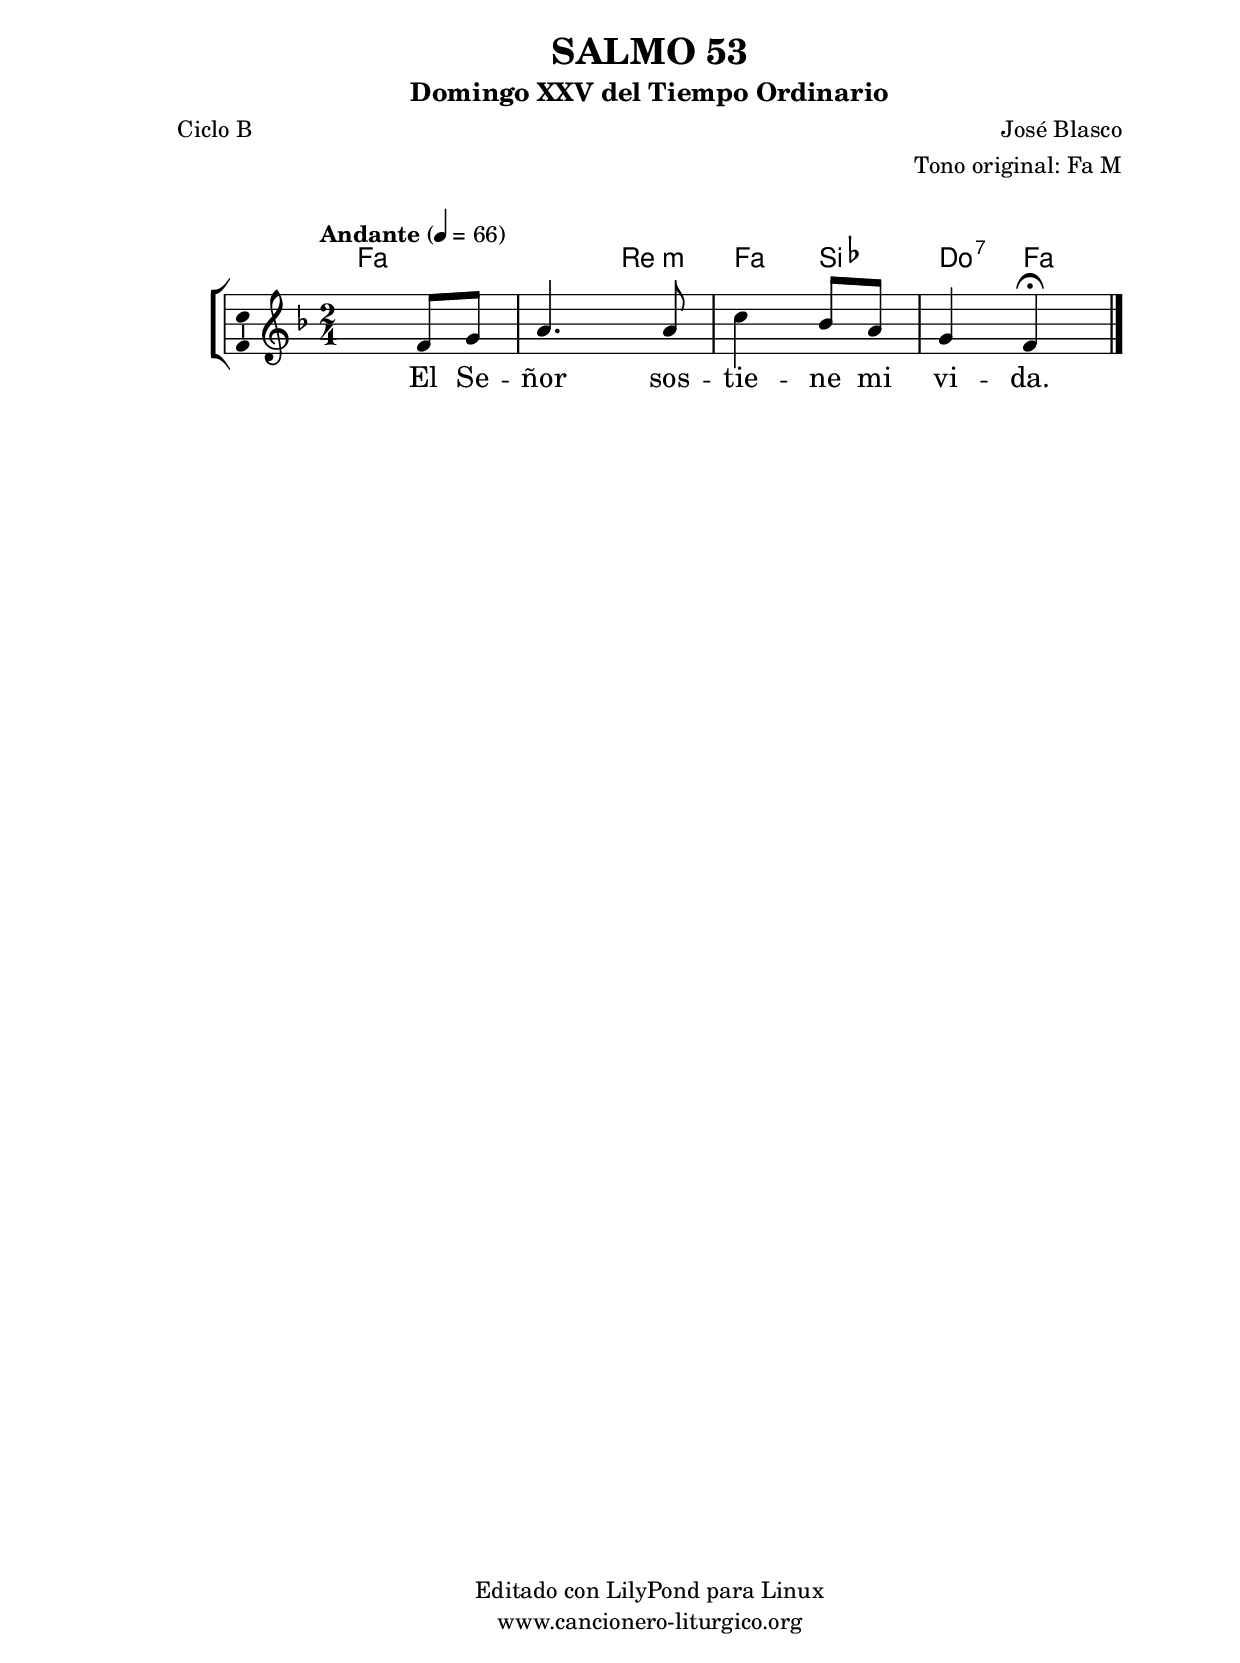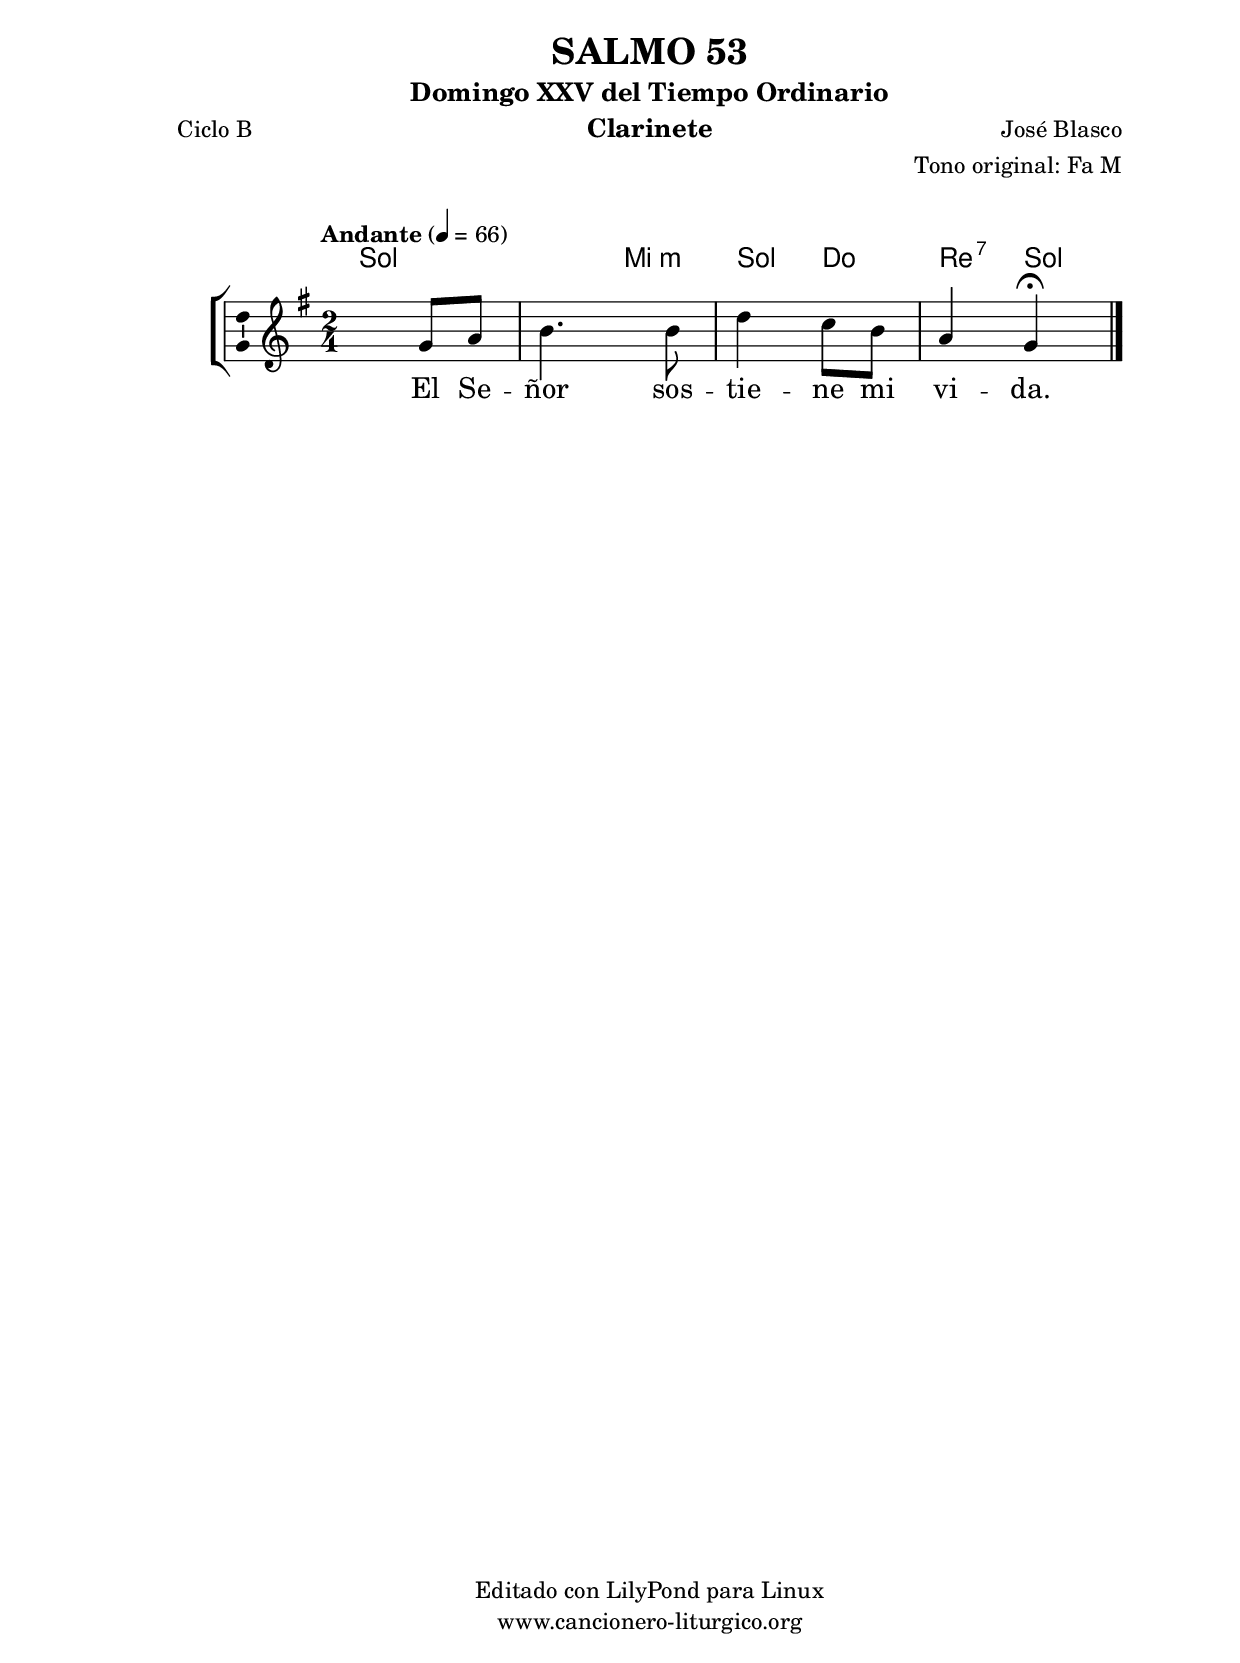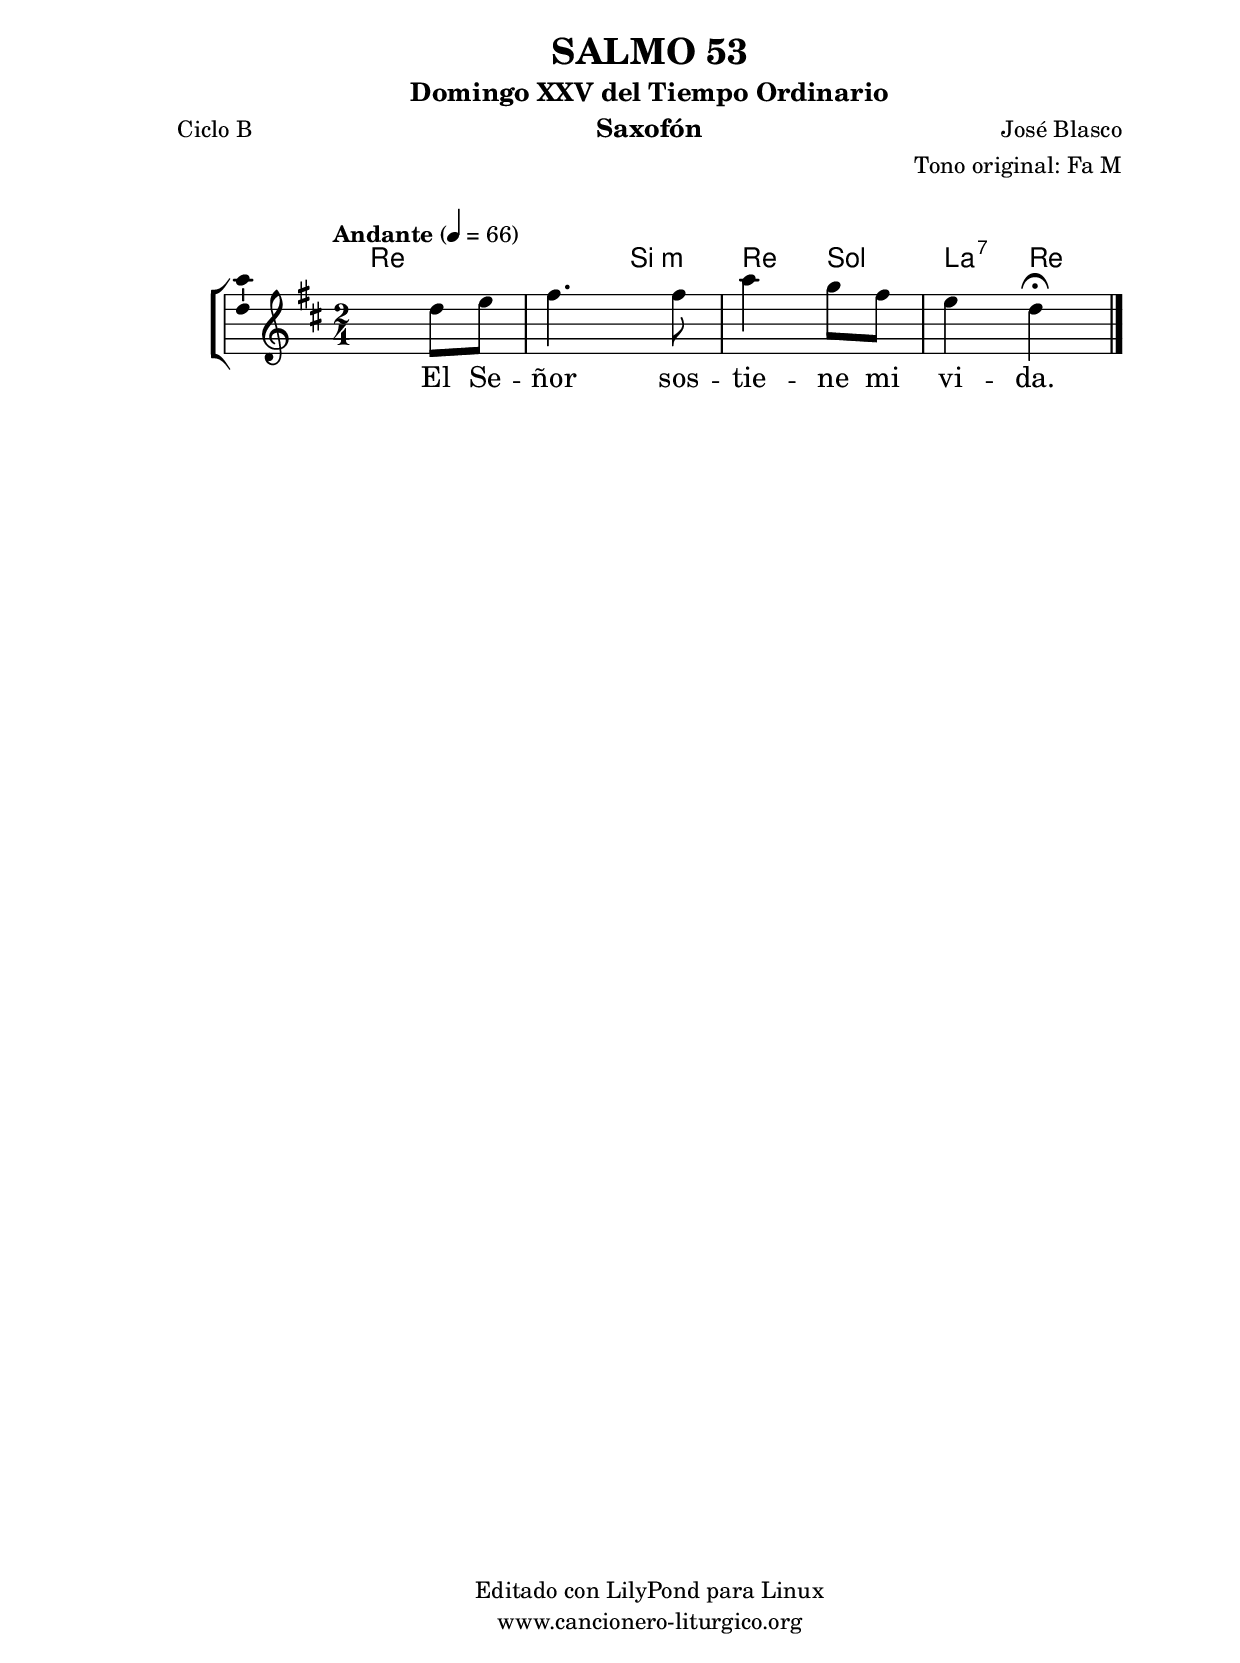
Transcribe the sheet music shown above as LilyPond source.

%
%para convertir .midi en .wav:
%timidity filename.midi -Ow -o finename.wav
%
%
%Para convertir de .wav a .mp3:
%lame -h -m j filename.wav
%
%
%para escuchar el midi:
%timidity nombrefichero.midi
%


%versión de lilypond para la que se ha escrito esta partitura:
\version "2.16.0"

	%Tamaño papel
	#(set-default-paper-size "a4")
	%Tamaño partitura
	#(set-global-staff-size 20)
	%No responde al pulsar sobre una nota
	#(ly:set-option 'point-and-click #f)

%parámetros del encabezamiento:
\header {
	title = "SALMO 53"
	subtitle = "Domingo XXV del Tiempo Ordinario"
	composer = "José Blasco"
	poet = "Ciclo B"
	meter = ""
	arranger = "Tono original: Fa M"
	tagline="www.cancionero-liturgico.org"
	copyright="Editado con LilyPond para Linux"
	tiempo = "Ordinario"
	usos = "Salmo"
	letra = "El Señor sostiene mi vida."
	}

%parámetros asociados al papel:
\paper  {
	oddHeaderMarkup = \markup {\fill-line { \on-the-fly #not-first-page \fromproperty #'header:title \on-the-fly #not-first-page \fromproperty #'header:composer }}
	evenHeaderMarkup = \markup {\fill-line { \fromproperty #'header:composer \fromproperty #'header:title }}
	#(set-paper-size "a4")
	print-page-number = ##f
	first-page-number = 1
	print-first-page-number = ##f
%	head-separation = 3.0 \cm
	top-margin = 2.0 \cm
	bottom-margin = 0.5\cm
%%%	bottom-margin = -1.0\cm
	left-margin = 3.0 \cm
	line-width = 16.0 \cm 
	indent = 8\mm
	interscoreline = 2.\mm
	between-system-space = 15\mm
%	para que las partituras no llenen la hoja:
	ragged-bottom = ##t
%	idem para la última hoja:
	ragged-last-bottom = ##f
%	para que las partituras llenen el ancho del papel:
	ragged-last = ##f
	after-title-space = 2.5 \cm
%page-count=1
%system-count=8

	%Flexible Vertical Spacing
%	markup-markup-spacing =
%	#'((basic-distance . 15) (minimum-distance . 15) (padding . 3))
	markup-system-spacing =
	#'((basic-distance . 15) (minimum-distance . 15) (padding . 3))
	system-system-spacing =
	#'((basic-distance . 15) (minimum-distance . 15) (padding . 3))
	score-system-spacing =
	#'((basic-distance . 15) (minimum-distance . 15) (padding . 5))
%	top-system-spacing = % header
%	#'((basic-distance . 8) (minimum-distance . 0) (padding . 3))
%	top-markup-spacing =
%	#'((basic-distance . 20) (minimum-distance . 20) (padding . 3))
	last-bottom-spacing = % footer
	#'((basic-distance . 5) (minimum-distance . 5) (padding . 3))
%	score-markup-spacing =
%	#'((basic-distance . 16) (minimum-distance . 13) (padding . 3))

	}


%parámetros que afectan a toda la partitura:
global =  {
	%clave de sol (G):
	\clef G
	%armadura:
%	\transpose bes c
	\key f \major
	\tempo "Andante" 4=66
	\set Score.tempoHideNote = ##f
	}


acordes = {
	\italianChords
	\chordmode {
%	\transpose bes c
{

f2 f4 d:m f bes c:7 f

	}
	}
}

melodia = 
%	\transpose bes c'
{
	\relative c'{

\time 2/4

s4 f8 g
a4. a8
c4 bes8 a
g4 f \fermata

	\bar "|."
	}
	}


texto = \lyricmode {
El Se -- ñor sos -- tie -- ne mi vi -- da.
	}


acordesStaff = \context ChordNames = acordesStaff <<
	\set chordChanges = ##t
	\acordes
	>>


vozStaff = \context Voice = vozStaff
\with {\consists "Ambitus_engraver"}
<<
%	\set Staff.instrumentName = ""
%	\set Staff.shortInstrumentName = ""
%	\set Staff.midiInstrument = #"clarinet"
%	\set Staff.midiInstrument = #"cello"
%	\set Staff.midiInstrument = #"flute"
	\set Staff.midiInstrument = #"electric guitar (jazz)"
%	\set Staff.midiInstrument = #"english horn"
%	\set Staff.midiInstrument = #"violin"
%	\set Staff.midiInstrument = #"glockenspiel"
	\set Staff.midiMinimumVolume = #0.7
	\set Staff.midiMaximumVolume = #0.9
	\global
	\melodia
	>>


textoStaff = \context Lyrics = textoStaff <<
	\lyricsto vozStaff \texto
	>>

\book {
	\score {
		\context ChoirStaff {
			\override StaffGroup.SystemStartBracket #'collapse-height = #1
			\override Score.SystemStartBar #'collapse-height = #1
			<<
			\acordesStaff
			\vozStaff
			\textoStaff
			>>
			}
		\layout {
	    		\context {
				\Lyrics
				\override LyricText #'font-size = #2
				}
	   		 \context {
				\Score
				%fontSize = #3
				\override StaffSymbol #'staff-space = #(magstep +3)
				%\override Beam #'thickness = #0.55
				%\override SpacingSpanner #'spacing-increment = #1.0
				%\override Slur #'height-limit = #1.5
				}
			}
		}
	\score {
		\unfoldRepeats
		\context ChoirStaff {
			<<
			\acordesStaff
			\vozStaff
			>>
			}
		\midi {
	  		\context {
	  			\Score
				tempoWholesPerMinute = #(ly:make-moment 70 4)
				}
			}
		}
	}

%Partitura para clarinete
#(define output-suffix "C")
\book {
	\header{
		instrument = "Clarinete"
		}
	\score {
		\context ChoirStaff {
			\override StaffGroup.SystemStartBracket #'collapse-height = #1
			\override Score.SystemStartBar #'collapse-height = #1
\transpose c d
			<<
			\acordesStaff
			\vozStaff
			\textoStaff
			>>
			}
		\layout {
	    		\context {
				\Lyrics
				\override LyricText #'font-size = #2
				}
	   		 \context {
				\Score
				%fontSize = #3
				\override StaffSymbol #'staff-space = #(magstep +3)
				%\override Beam #'thickness = #0.55
				%\override SpacingSpanner #'spacing-increment = #1.0
				%\override Slur #'height-limit = #1.5
				}
			}
		}
	}

%Partitura para saxofón
#(define output-suffix "S")
\book {
	\header{
		instrument = "Saxofón"
		}
	\score {
		\context ChoirStaff {
			\override StaffGroup.SystemStartBracket #'collapse-height = #1
			\override Score.SystemStartBar #'collapse-height = #1
\transpose c a
			<<
			\acordesStaff
			\vozStaff
			\textoStaff
			>>
			}
		\layout {
	    		\context {
				\Lyrics
				\override LyricText #'font-size = #2
				}
	   		 \context {
				\Score
				%fontSize = #3
				\override StaffSymbol #'staff-space = #(magstep +3)
				%\override Beam #'thickness = #0.55
				%\override SpacingSpanner #'spacing-increment = #1.0
				%\override Slur #'height-limit = #1.5
				}
			}
		}
	}

